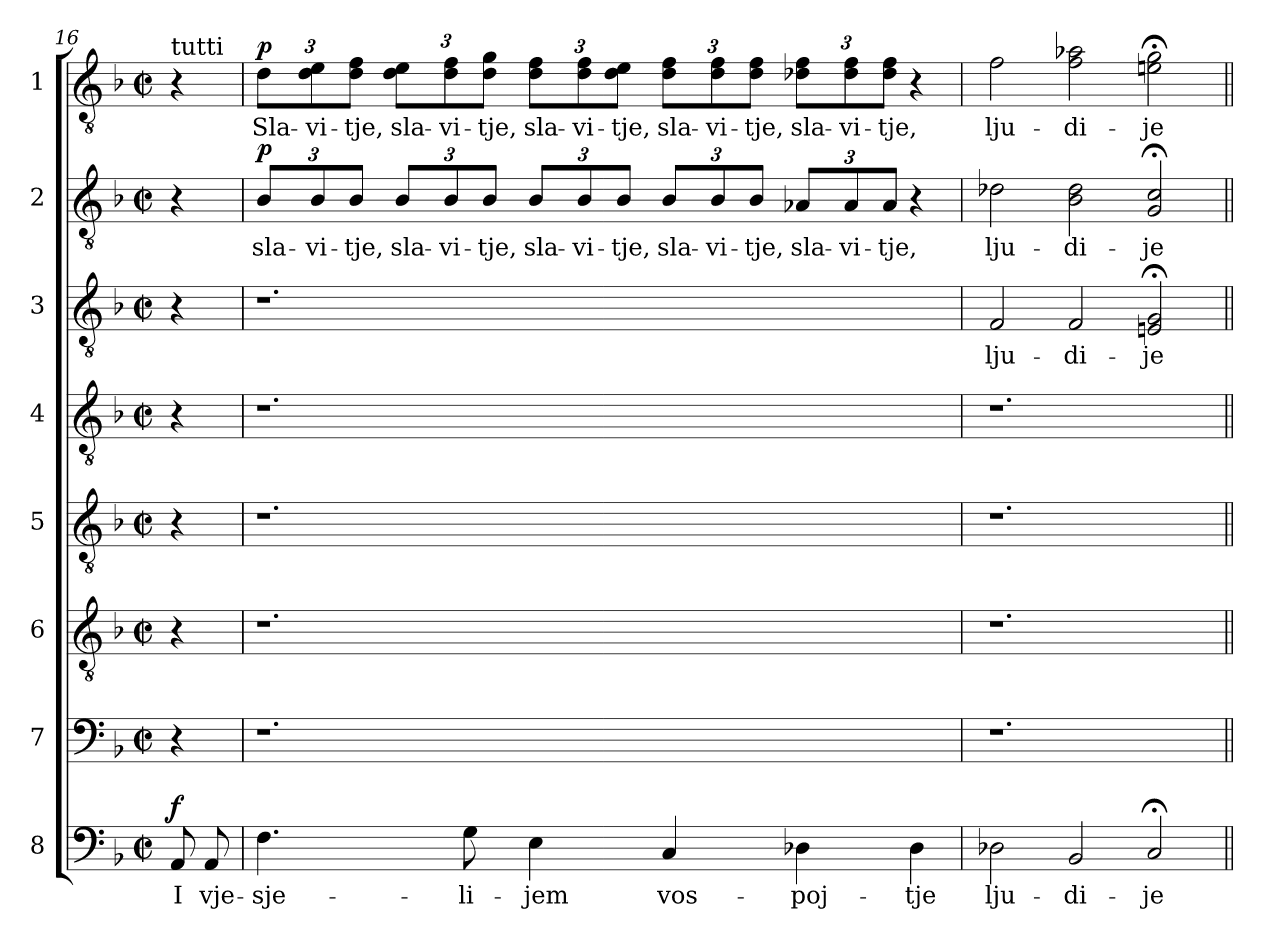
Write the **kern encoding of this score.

**kern	**text	**dynam	**kern	**kern	**kern	**kern	**kern	**text	**kern	**text	**dynam	**kern	**text	**dynam
*part8	*part8	*part8	*part7	*part6	*part5	*part4	*part3	*part3	*part2	*part2	*part2	*part1	*part1	*part1
*staff8	*staff8	*staff8	*staff7	*staff6	*staff5	*staff4	*staff3	*staff3	*staff2	*staff2	*staff2	*staff1	*staff1	*staff1
*I"8	*	*	*I"7	*I"6	*I"5	*I"4	*I"3	*	*I"2	*	*	*I"1	*	*
*clefF4	*	*	*clefF4	*clefGv2	*clefGv2	*clefGv2	*clefGv2	*	*clefGv2	*	*	*clefGv2	*	*
*k[b-]	*	*	*k[b-]	*k[b-]	*k[b-]	*k[b-]	*k[b-]	*	*k[b-]	*	*	*k[b-]	*	*
*F:	*	*	*F:	*F:	*F:	*F:	*F:	*	*F:	*	*	*F:	*	*
*M2/2	*	*	*M2/2	*M2/2	*M2/2	*M2/2	*M2/2	*	*M2/2	*	*	*M2/2	*	*
*met(c|)	*	*	*met(c|)	*met(c|)	*met(c|)	*met(c|)	*met(c|)	*	*met(c|)	*	*	*met(c|)	*	*
=16	=16	=16	=16	=16	=16	=16	=16	=16	=16	=16	=16	=16	=16	=16
!	!	!	!	!	!	!	!	!	!	!	!	!LO:TX:a:t=tutti	!	!
!	!	!LO:DY:b	!	!	!	!	!	!	!	!	!	!	!	!
8AA/	I	f	4r	4r	4r	4r	4r	.	4r	.	.	4r	.	.
8AA/	vje-	.	.	.	.	.	.	.	.	.	.	.	.	.
=17	=17	=17	=17	=17	=17	=17	=17	=17	=17	=17	=17	=17	=17	=17
!	!	!	!	!	!	!	!	!	!	!	!LO:DY:a	!	!	!LO:DY:a
4.F\	-sje-	.	1.r	1.r	1.r	1.r	1.r	.	12B-/L	sla-	p	12d\L	Sla-	p
.	.	.	.	.	.	.	.	.	12B-/	-vi-	.	12d\ 12e\	-vi-	.
.	.	.	.	.	.	.	.	.	12B-/J	-tje,	.	12d\ 12f\J	-tje,	.
.	.	.	.	.	.	.	.	.	12B-/L	sla-	.	12d\ 12e\L	sla-	.
.	.	.	.	.	.	.	.	.	12B-/	-vi-	.	12d\ 12f\	-vi-	.
8G\	-li-	.	.	.	.	.	.	.	.	.	.	.	.	.
.	.	.	.	.	.	.	.	.	12B-/J	-tje,	.	12d\ 12g\J	-tje,	.
4E\	-jem	.	.	.	.	.	.	.	12B-/L	sla-	.	12d\ 12f\L	sla-	.
.	.	.	.	.	.	.	.	.	12B-/	-vi-	.	12d\ 12f\	-vi-	.
.	.	.	.	.	.	.	.	.	12B-/J	-tje,	.	12d\ 12e\J	-tje,	.
4C/	vos-	.	.	.	.	.	.	.	12B-/L	sla-	.	12d\ 12f\L	sla-	.
.	.	.	.	.	.	.	.	.	12B-/	-vi-	.	12d\ 12f\	-vi-	.
.	.	.	.	.	.	.	.	.	12B-/J	-tje,	.	12d\ 12f\J	-tje,	.
4D-X\	-poj-	.	.	.	.	.	.	.	12A-X/L	sla-	.	12d-X\ 12f\L	sla-	.
.	.	.	.	.	.	.	.	.	12A-/	-vi-	.	12d-\ 12f\	-vi-	.
.	.	.	.	.	.	.	.	.	12A-/J	-tje,	.	12d-\ 12f\J	-tje,	.
4D-\	-tje	.	.	.	.	.	.	.	4r	.	.	4r	.	.
!!LO:PB:g=z
=18	=18	=18	=18	=18	=18	=18	=18	=18	=18	=18	=18	=18	=18	=18
2D-X\	lju-	.	1.r	1.r	1.r	1.r	2F/	lju-	2d-X\	lju-	.	2f\	lju-	.
2BB-/	-di-	.	.	.	.	.	2F/	-di-	2B-\ 2d-\	-di-	.	2f\ 2a-X\	-di-	.
2C;</	-je	.	.	.	.	.	2En/;< 2G/;<	-je	2G/;< 2c/;<	-je	.	2en\;< 2g\;<	-je	.
=||	=||	=||	=||	=||	=||	=||	=||	=||	=||	=||	=||	=||	=||	=||
*-	*-	*-	*-	*-	*-	*-	*-	*-	*-	*-	*-	*-	*-	*-
